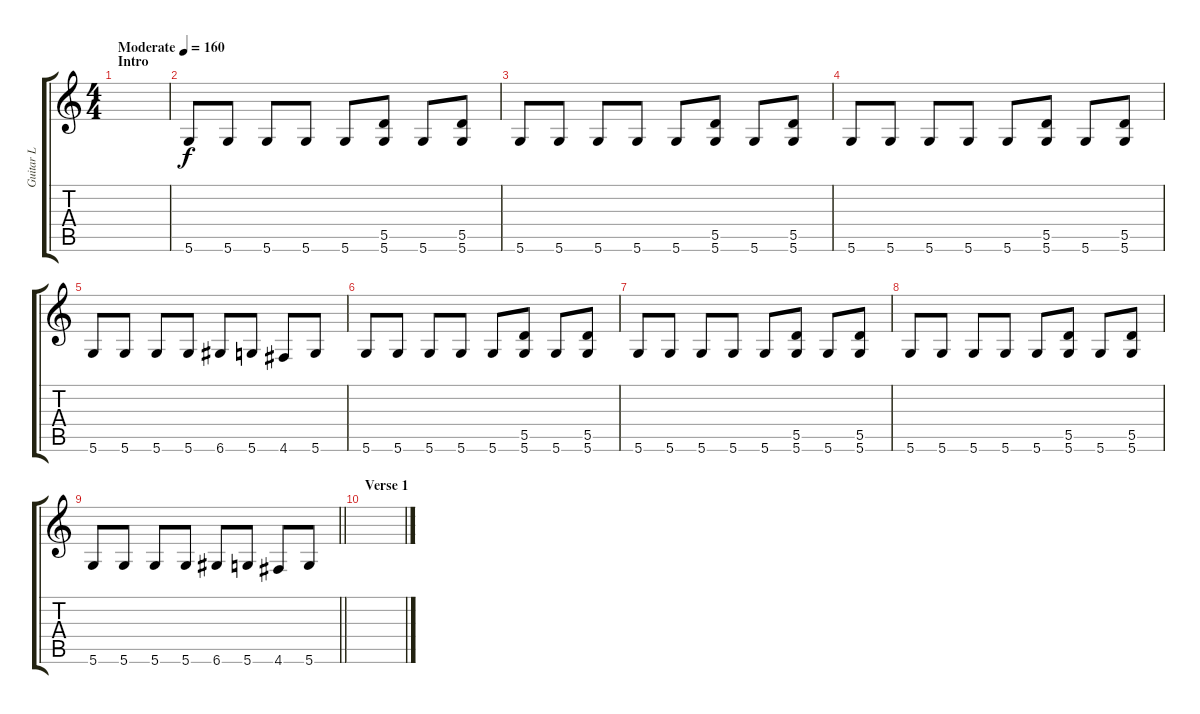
\track ("Guitar L" "Guitar L") {instrument overdrivenguitar}
\staff {score tabs}
\tuning (E4 B3 G3 D3 A2 D2) {hide}
\ts (4 4)
\section ("" "Intro")
\tempo (160 "Moderate")
\clef g2
\ks c
|
5.6.8 5.6.8 5.6.8 5.6.8 5.6.8 (5.5 5.6).8 5.6.8 (5.5 5.6).8 |
5.6.8 5.6.8 5.6.8 5.6.8 5.6.8 (5.5 5.6).8 5.6.8 (5.5 5.6).8 |
5.6.8 5.6.8 5.6.8 5.6.8 5.6.8 (5.5 5.6).8 5.6.8 (5.5 5.6).8 |
5.6.8 5.6.8 5.6.8 5.6.8 6.6.8 5.6.8 4.6.8 5.6.8 |
5.6.8 5.6.8 5.6.8 5.6.8 5.6.8 (5.5 5.6).8 5.6.8 (5.5 5.6).8 |
5.6.8 5.6.8 5.6.8 5.6.8 5.6.8 (5.5 5.6).8 5.6.8 (5.5 5.6).8 |
5.6.8 5.6.8 5.6.8 5.6.8 5.6.8 (5.5 5.6).8 5.6.8 (5.5 5.6).8 |
\barLineRight lightlight
5.6.8 5.6.8 5.6.8 5.6.8 6.6.8 5.6.8 4.6.8 5.6.8 |
\section ("" "Verse 1")
